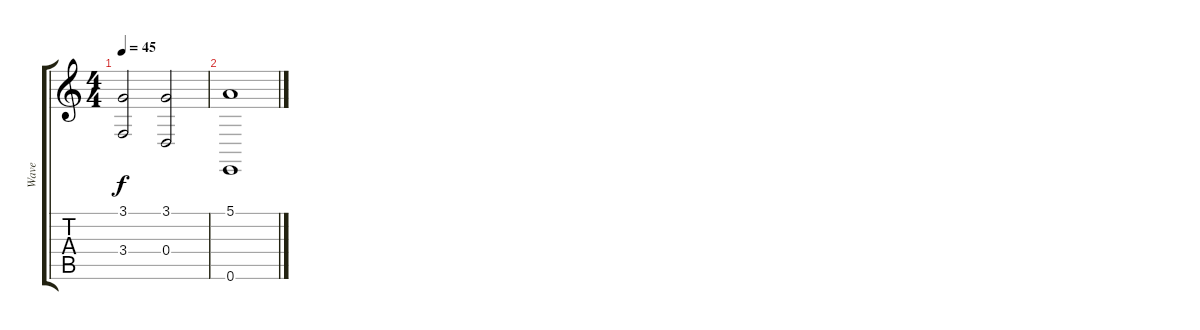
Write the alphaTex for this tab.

\track ("Wave" "Wave") {instrument seashore}
\staff {score tabs}
\tuning (E4 B3 G3 D3 A2 E2) {hide}
\ts (4 4)
\tempo 45
\clef g2
\ks c
(3.1{t} 3.4{t}).2{dy f} (3.1 0.4).2 |
(5.1 0.6).1
